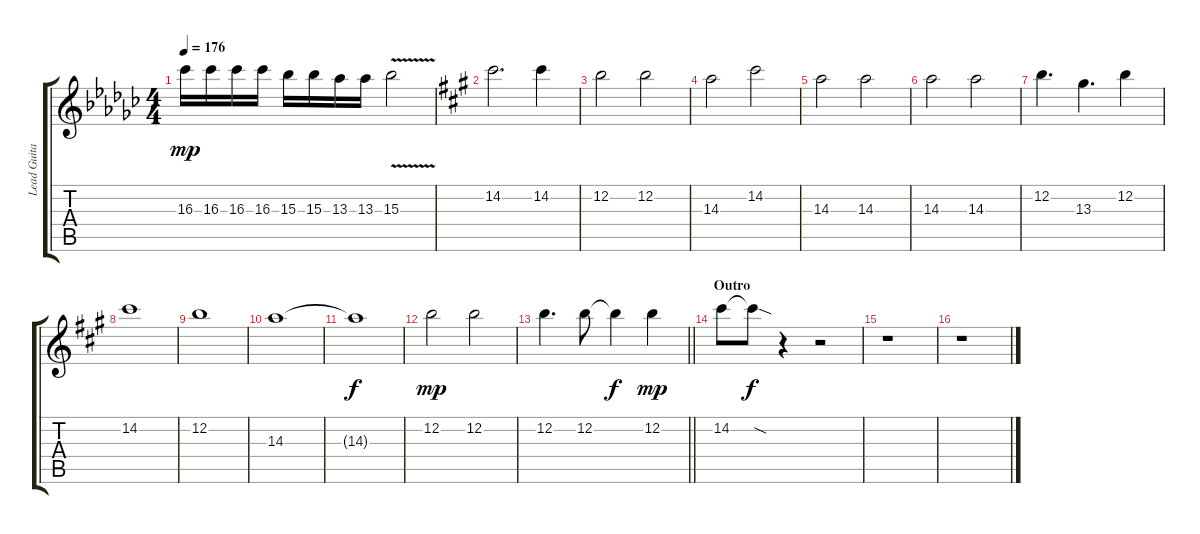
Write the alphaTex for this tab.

\track ("Lead Guitar C" "Lead Guita") {instrument distortionguitar}
\staff {score tabs}
\tuning (E4 B3 G3 D3 A2 E2) {hide}
\ts (4 4)
\tempo 176
\clef g2
\ks ebminor
16.3.16{dy mp} 16.3.16 16.3.16 16.3.16 15.3.16 15.3.16 13.3.16 13.3.16 15.3{v}.2 |
\ks f#minor
14.2.2{d} 14.2.4 |
12.2.2 12.2.2 |
14.3.2 14.2.2 |
14.3.2 14.3.2 |
14.3.2 14.3.2 |
12.2.4{d} 13.3.4{d} 12.2.4 |
14.2.1 |
12.2.1 |
14.3.1 |
14.3{t}.1{dy f} |
12.2.2{dy mp} 12.2.2 |
\barLineRight lightlight
12.2.4{d} 12.2.8 12.2{t}.4{dy f} 12.2.4{dy mp} |
\section ("" "Outro")
14.2.8 14.2{sod t}.8{dy f} r.4 r.2 |
r.1 |
r.1
